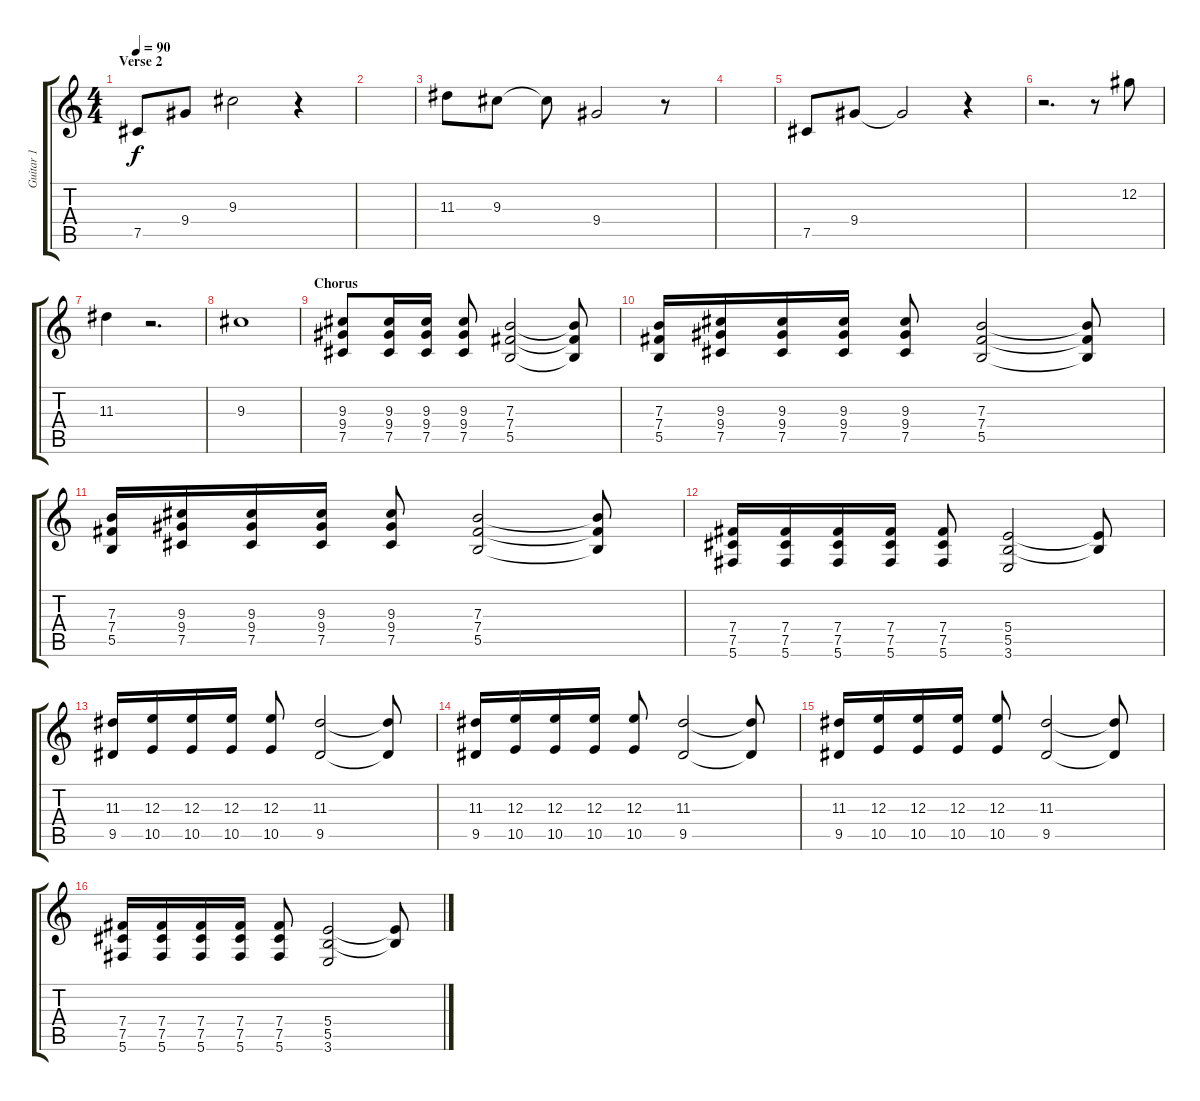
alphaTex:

\track ("Guitar 1" "Guitar 1") {instrument distortionguitar}
\staff {score tabs}
\tuning (Db4 Ab3 E3 B2 Gb2 Db2) {hide}
\ts (4 4)
\section ("" "Verse 2")
\tempo 90
\clef g2
\ks c
7.5.8{dy f balance 8 instrument electricguitarjazz} 9.4.8 9.3.2 r.4 |
|
11.3.8 9.3.8 9.3{t}.8 9.4.2 r.8 |
|
7.5.8 9.4.8 9.4{t}.2 r.4 |
r.2{d} r.8 12.2.8 |
11.3.4 r.2{d} |
9.3.1 |
\section ("" "Chorus")
(9.3 9.4 7.5).8{balance 0 instrument distortionguitar} (9.3 9.4 7.5).16 (9.3 9.4 7.5).16 (9.3 9.4 7.5).8 (7.3 7.4 5.5).2 (7.3{t} 7.4{t} 5.5{t}).8 |
(7.3 7.4 5.5).16 (9.3 9.4 7.5).16 (9.3 9.4 7.5).16 (9.3 9.4 7.5).16 (9.3 9.4 7.5).8 (7.3 7.4 5.5).2 (7.3{t} 7.4{t} 5.5{t}).8 |
(7.3 7.4 5.5).16 (9.3 9.4 7.5).16 (9.3 9.4 7.5).16 (9.3 9.4 7.5).16 (9.3 9.4 7.5).8 (7.3 7.4 5.5).2 (7.3{t} 7.4{t} 5.5{t}).8 |
(7.4 7.5 5.6).16 (7.4 7.5 5.6).16 (7.4 7.5 5.6).16 (7.4 7.5 5.6).16 (7.4 7.5 5.6).8 (5.4 5.5 3.6).2 (5.4{t} 5.5{t}).8 |
(11.3 9.5).16 (12.3 10.5).16 (12.3 10.5).16 (12.3 10.5).16 (12.3 10.5).8 (11.3 9.5).2 (11.3{t} 9.5{t}).8 |
(11.3 9.5).16 (12.3 10.5).16 (12.3 10.5).16 (12.3 10.5).16 (12.3 10.5).8 (11.3 9.5).2 (11.3{t} 9.5{t}).8 |
(11.3 9.5).16 (12.3 10.5).16 (12.3 10.5).16 (12.3 10.5).16 (12.3 10.5).8 (11.3 9.5).2 (11.3{t} 9.5{t}).8 |
(7.4 7.5 5.6).16 (7.4 7.5 5.6).16 (7.4 7.5 5.6).16 (7.4 7.5 5.6).16 (7.4 7.5 5.6).8 (5.4 5.5 3.6).2 (5.4{t} 5.5{t}).8
